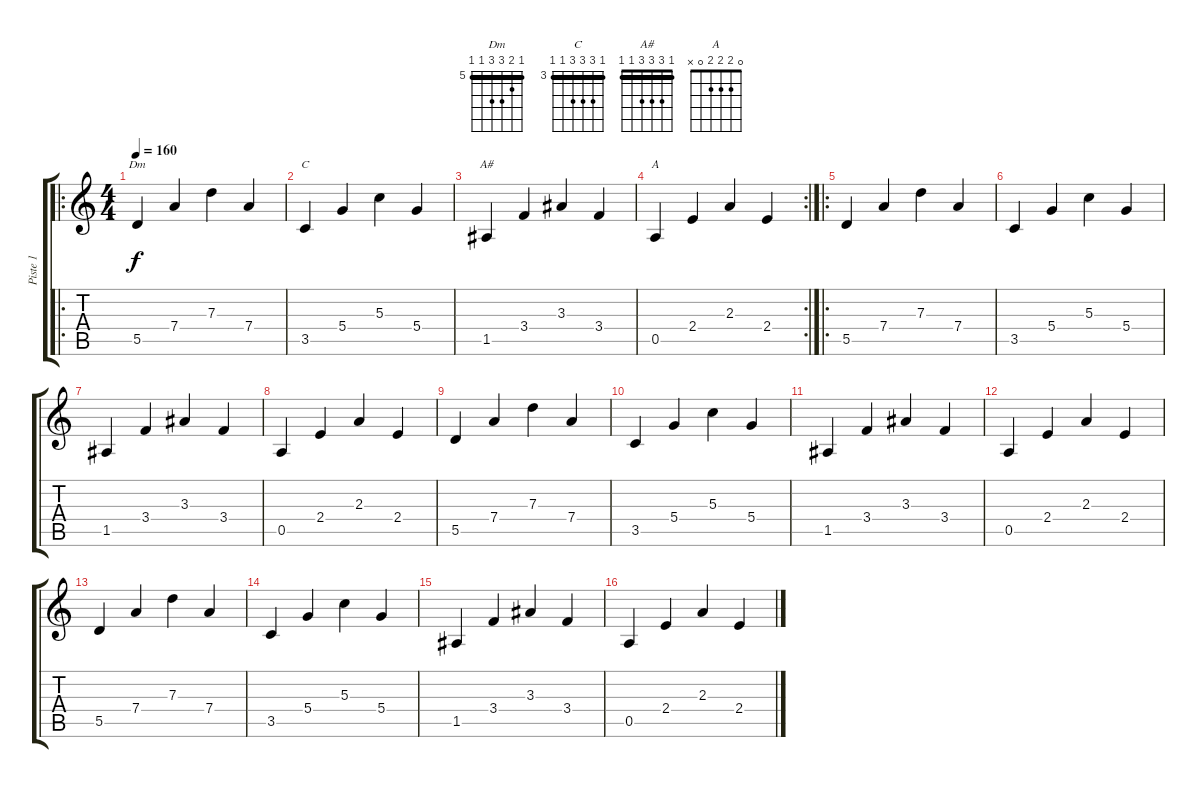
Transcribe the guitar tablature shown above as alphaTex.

\track ("Piste 1" "Piste 1") {instrument acousticguitarnylon}
\staff {score tabs}
\tuning (E4 B3 G3 D3 A2 E2) {hide}
\chord ("Dm" 5 6 7 7 5 5) {firstfret 5 barre 5}
\chord ("C" 3 5 5 5 3 3) {firstfret 3 barre 3}
\chord ("A#" 1 3 3 3 1 1) {barre 1}
\chord ("A" 0 2 2 2 0 x)
\ro
\ts (4 4)
\tempo 160
\clef g2
\ks c
5.5.4{ch "Dm" dy f instrument acousticguitarnylon} 7.4.4 7.3.4 7.4.4 |
3.5.4{ch "C"} 5.4.4 5.3.4 5.4.4 |
1.5.4{ch "A#"} 3.4.4 3.3.4 3.4.4 |
\rc 2
0.5.4{ch "A"} 2.4.4 2.3.4 2.4.4 |
\ro
5.5.4 7.4.4 7.3.4 7.4.4 |
3.5.4 5.4.4 5.3.4 5.4.4 |
1.5.4 3.4.4 3.3.4 3.4.4 |
0.5.4 2.4.4 2.3.4 2.4.4 |
5.5.4 7.4.4 7.3.4 7.4.4 |
3.5.4 5.4.4 5.3.4 5.4.4 |
1.5.4 3.4.4 3.3.4 3.4.4 |
0.5.4 2.4.4 2.3.4 2.4.4 |
5.5.4 7.4.4 7.3.4 7.4.4 |
3.5.4 5.4.4 5.3.4 5.4.4 |
1.5.4 3.4.4 3.3.4 3.4.4 |
0.5.4 2.4.4 2.3.4 2.4.4
